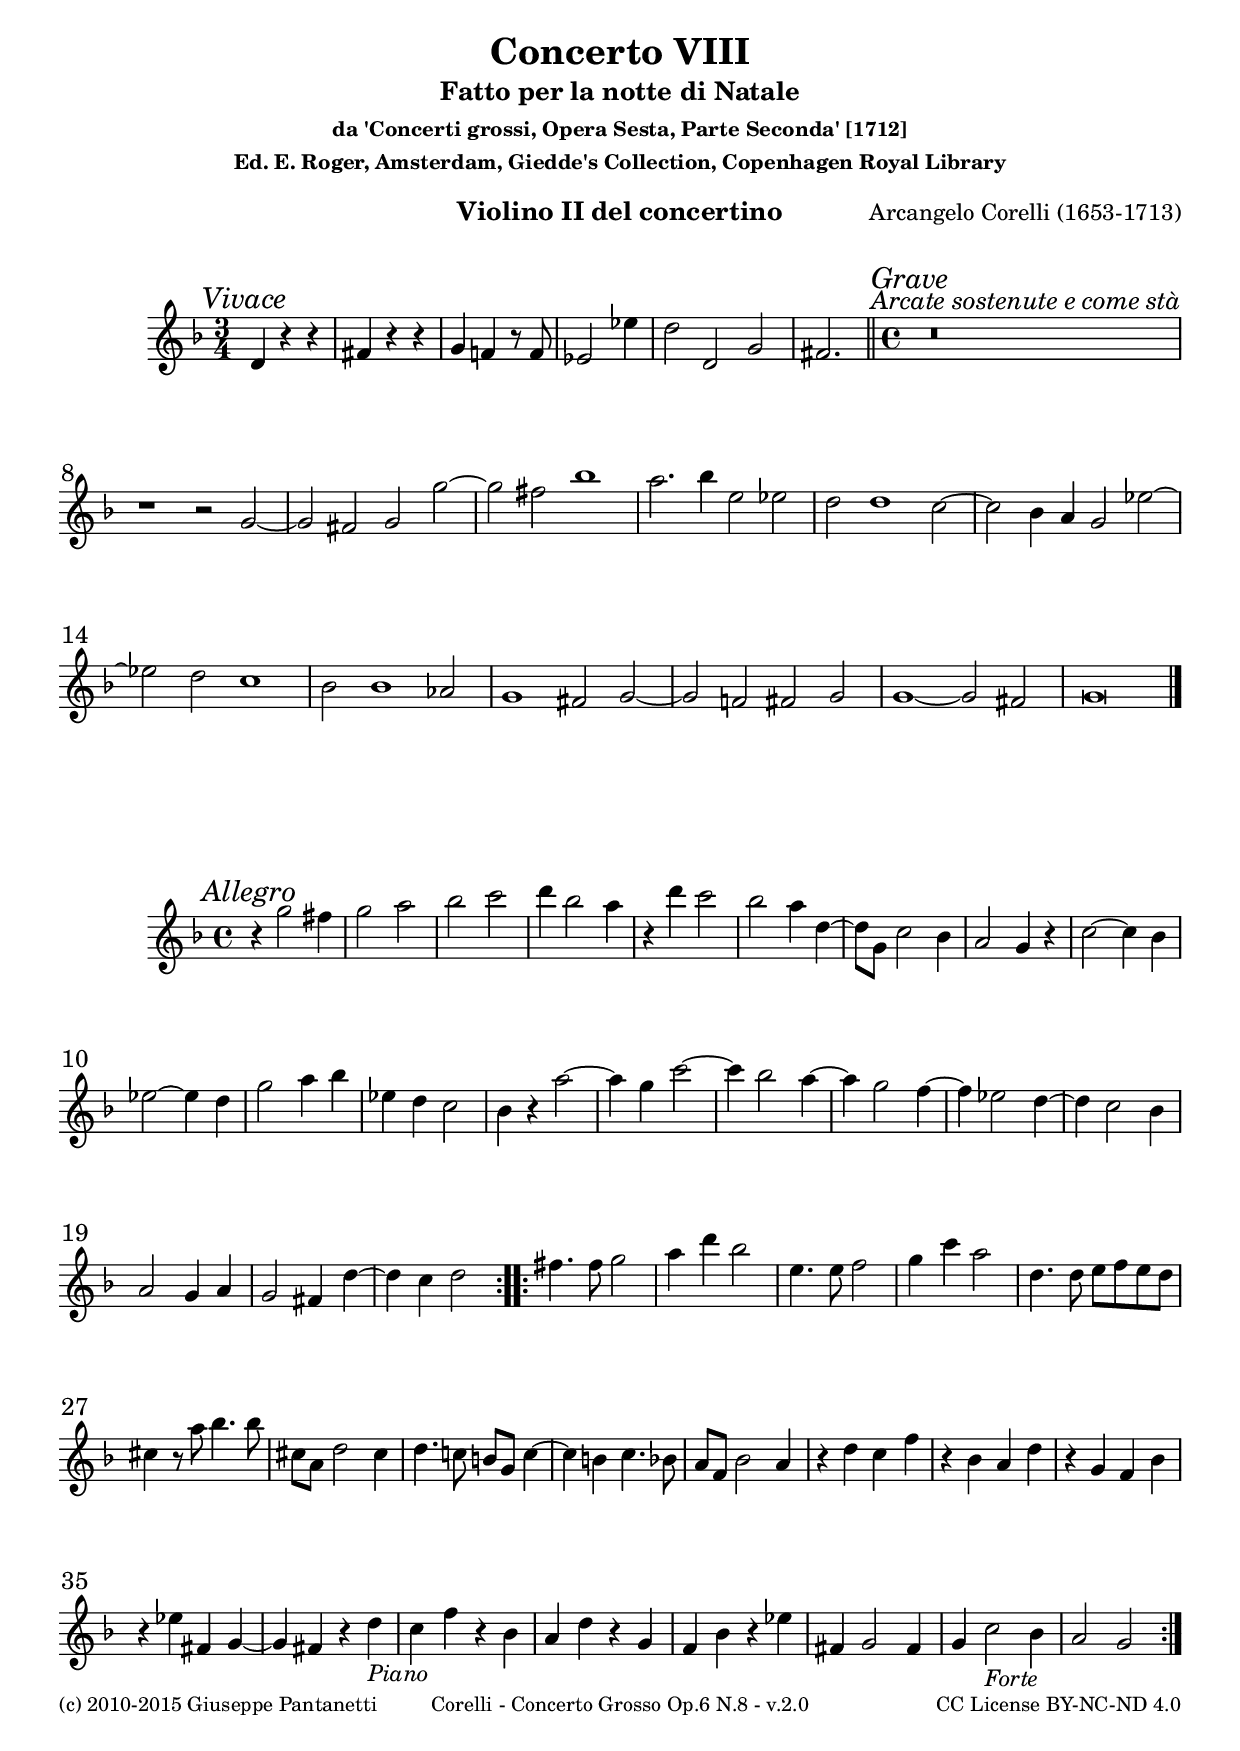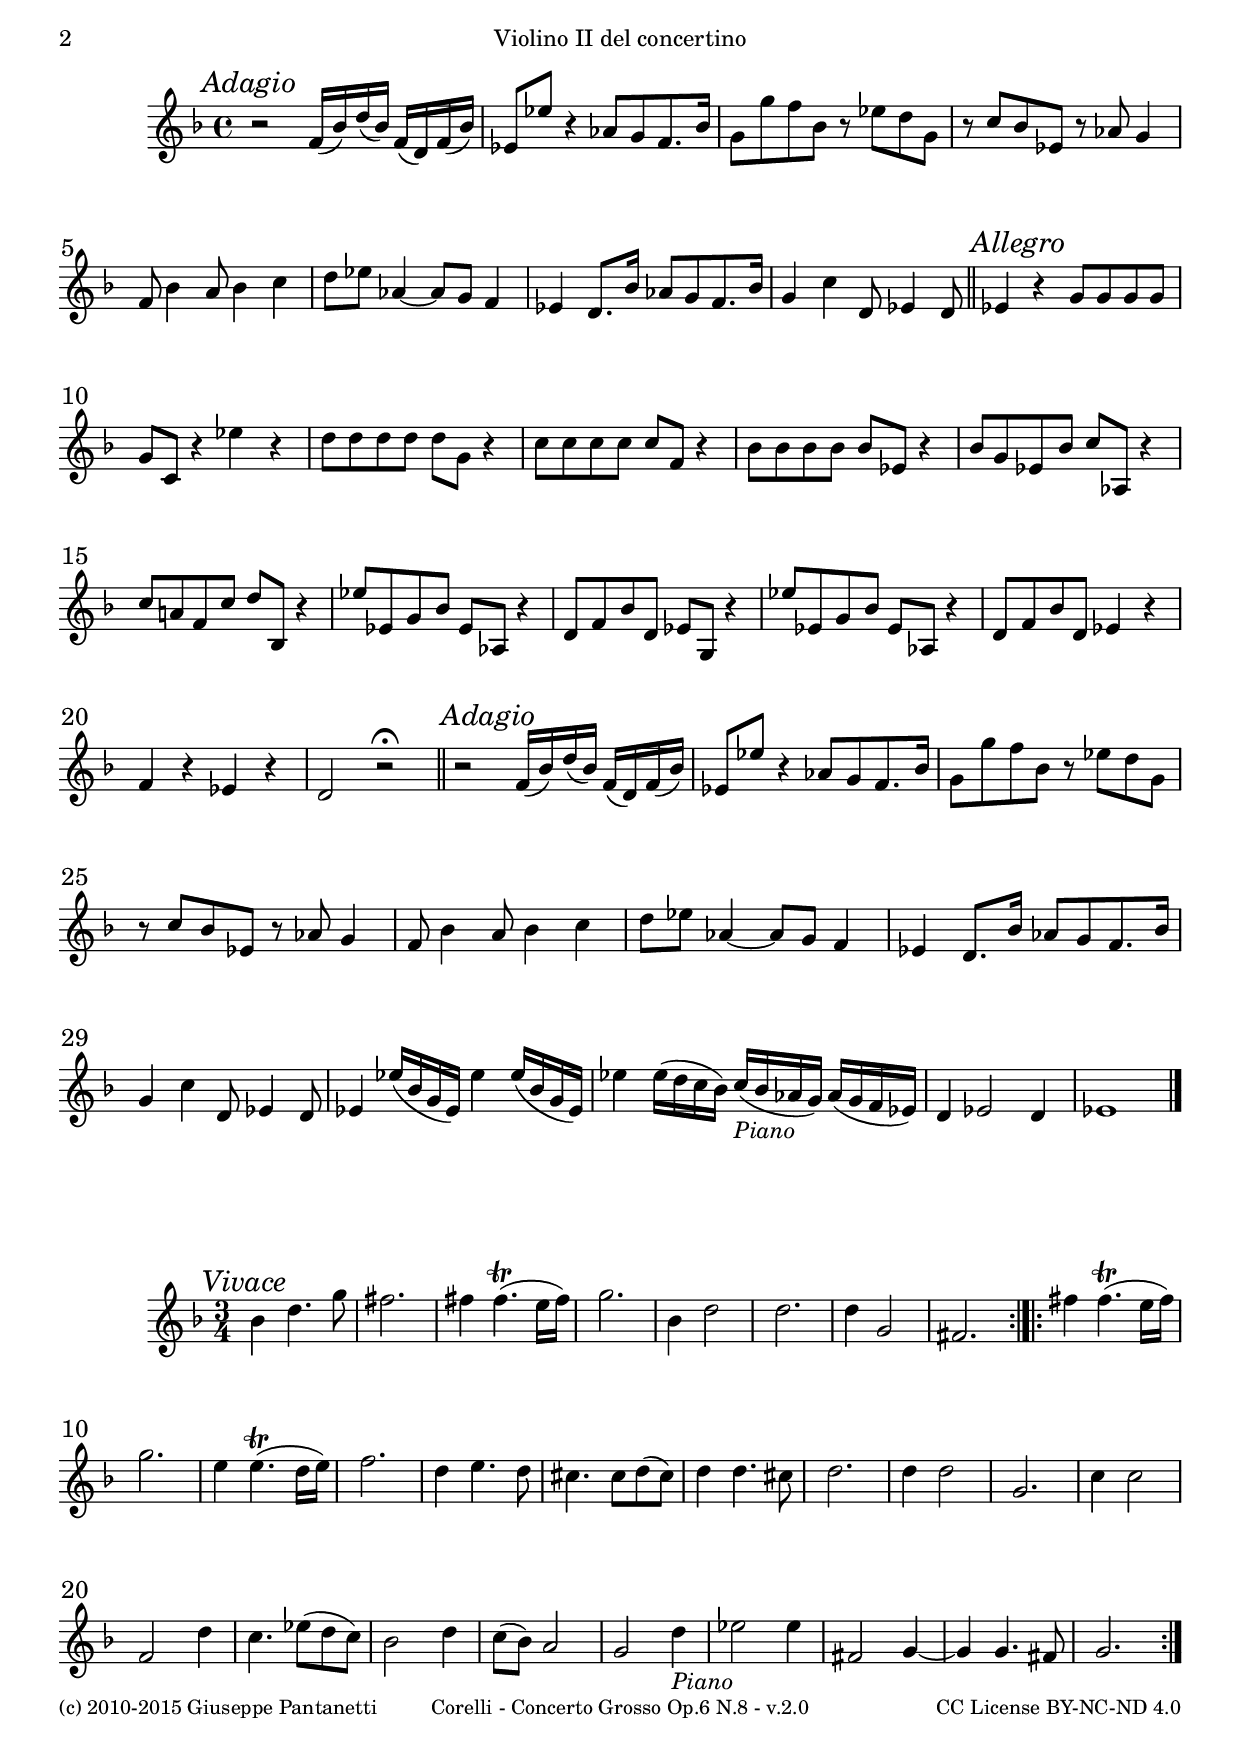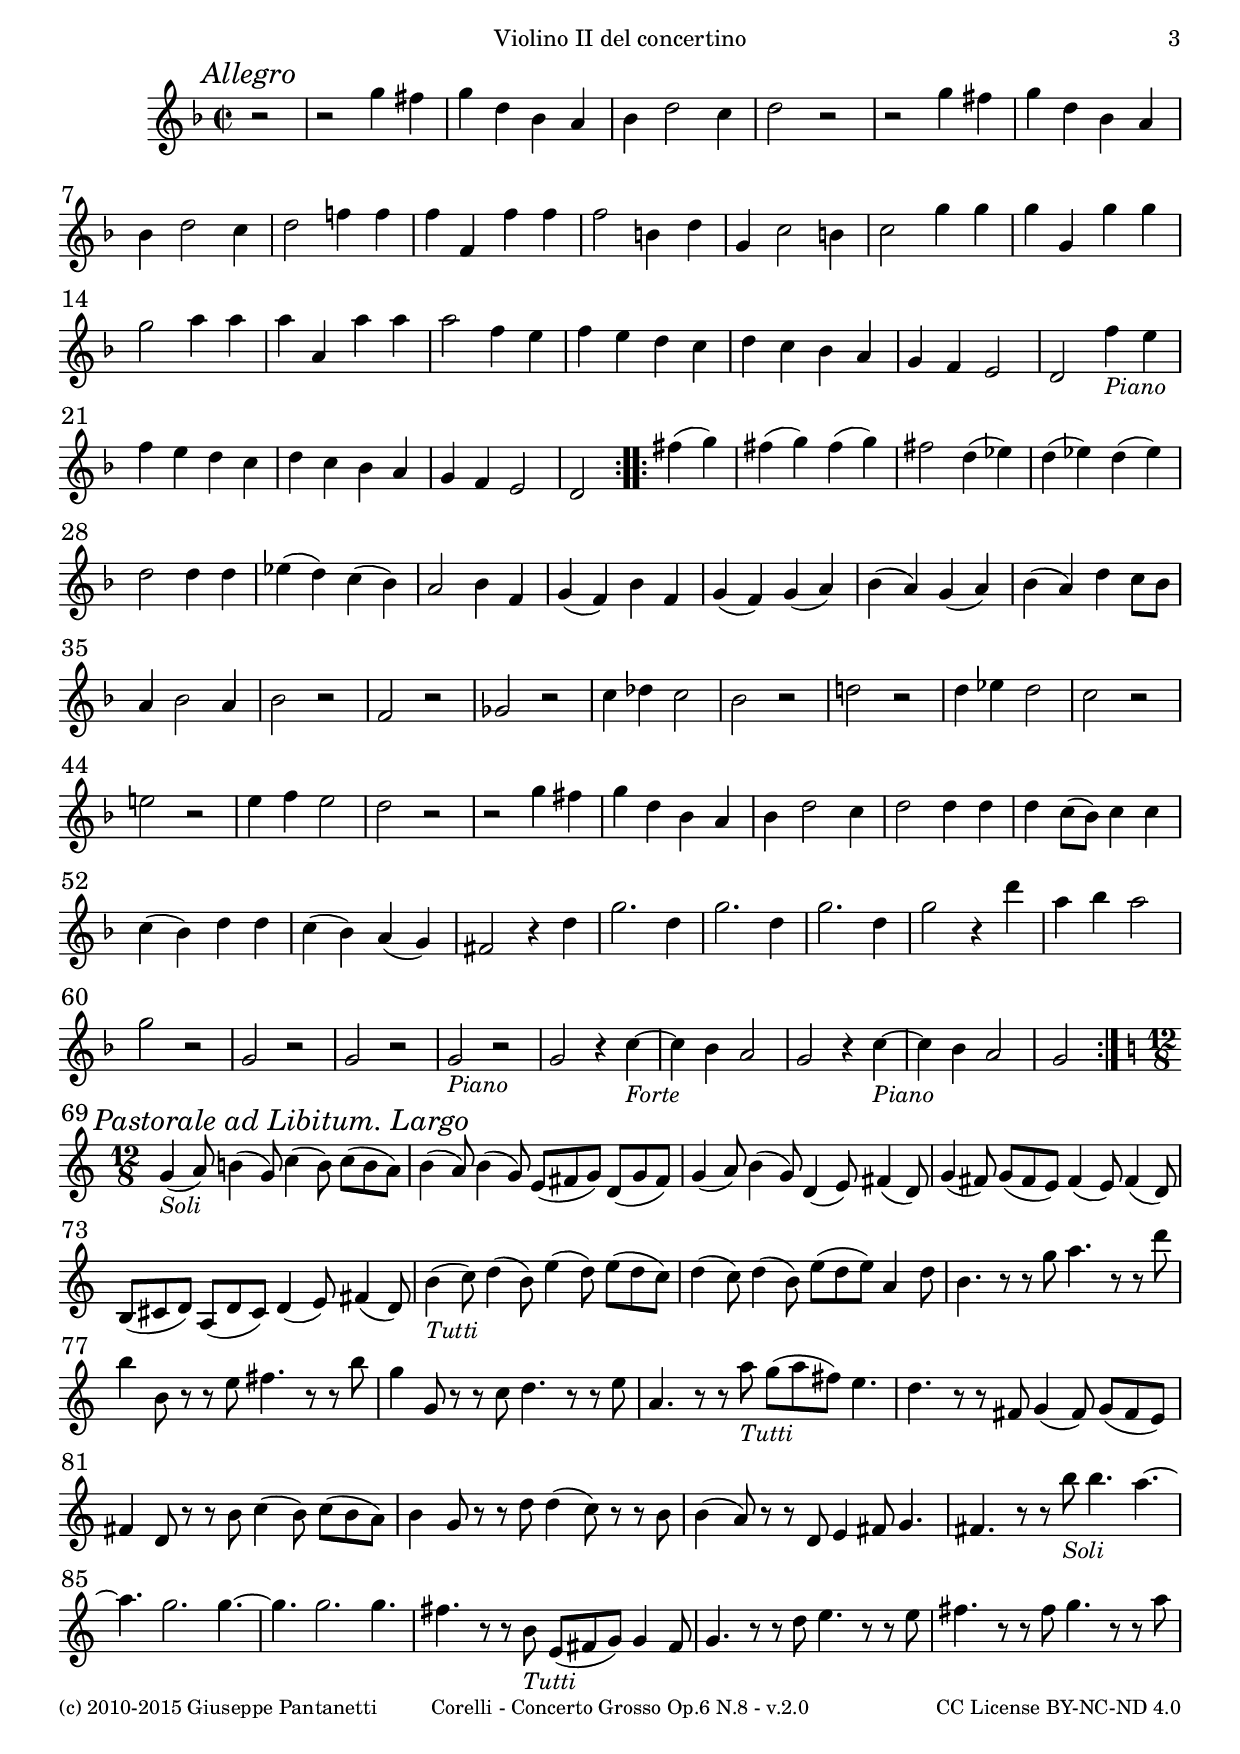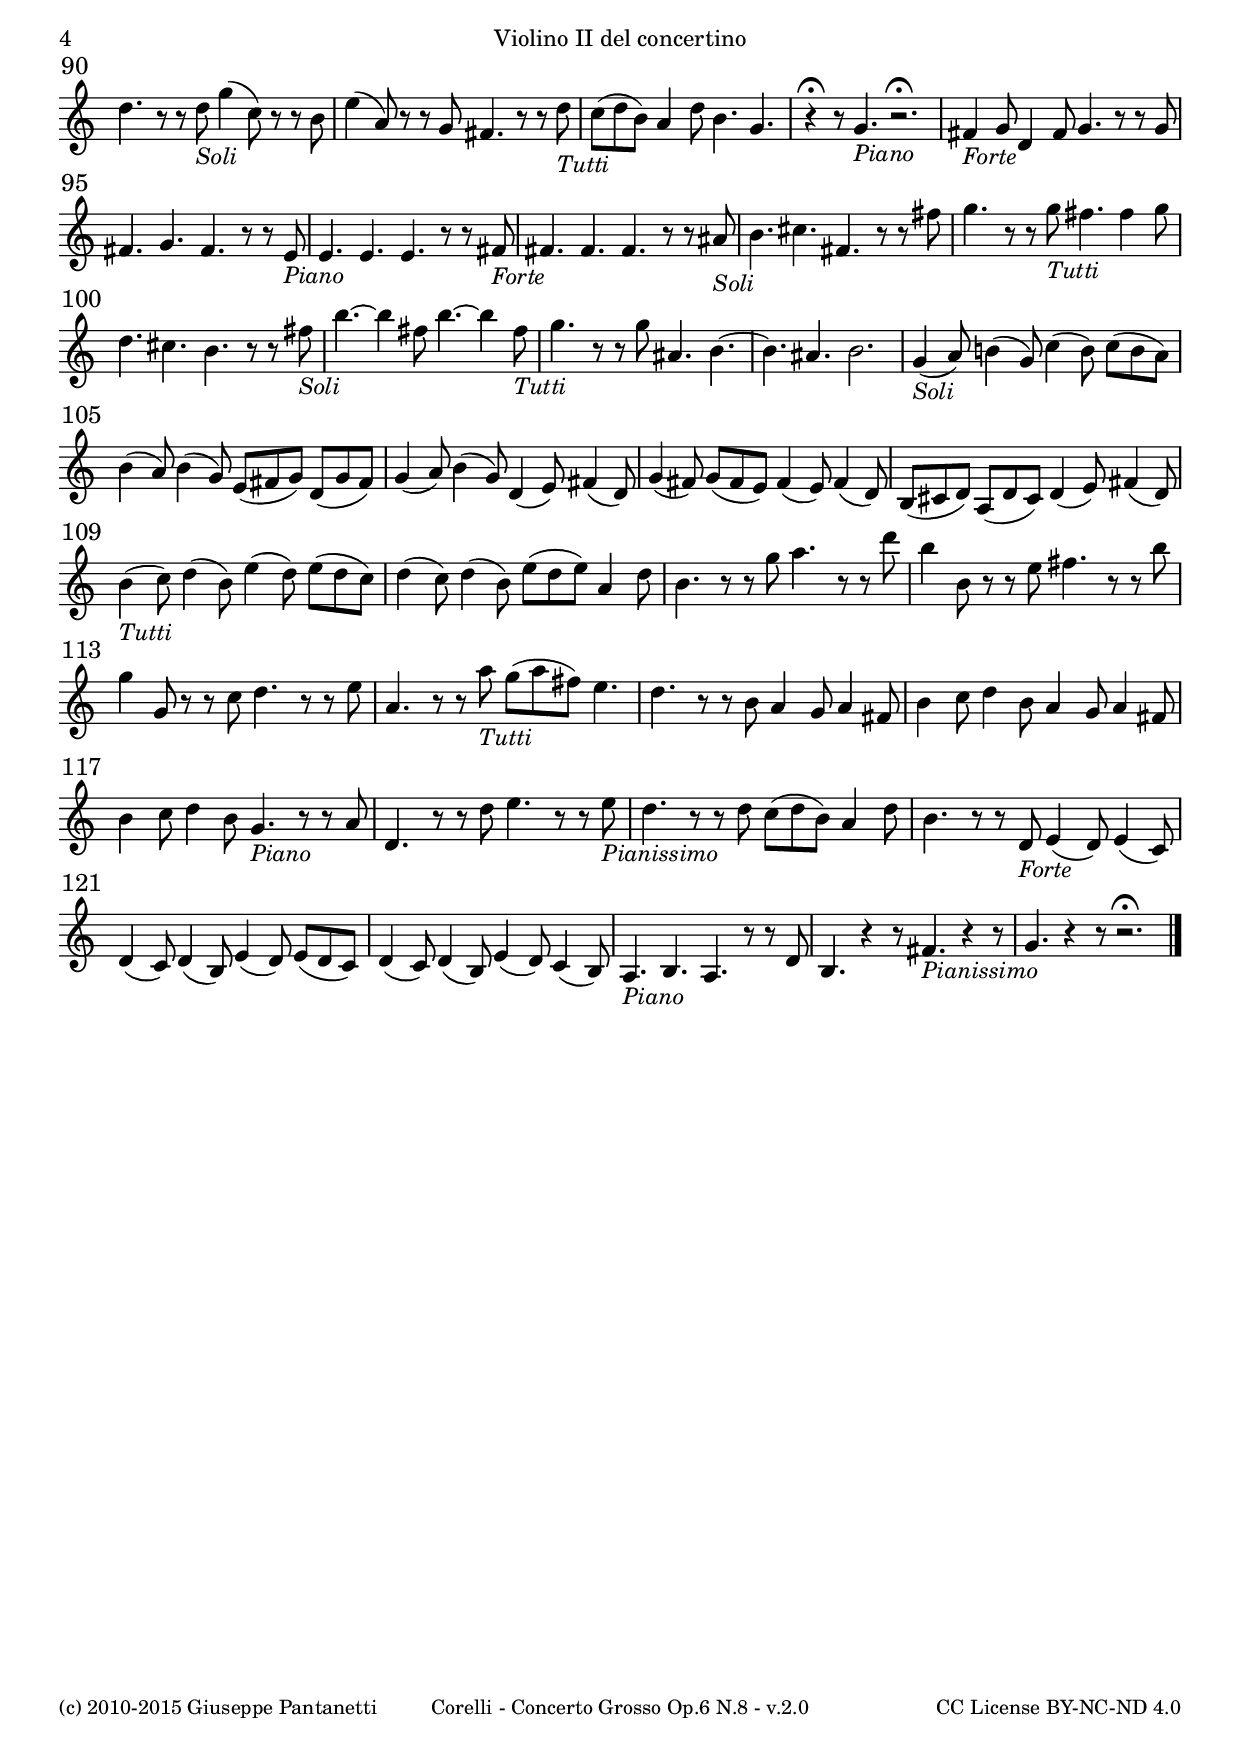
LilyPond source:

\include "corelli-op6n8_header.ly"
\include "corelli-op6n8_paper.ly"
\include "corelli-op6n8_utilities.ly"

% #(set-global-staff-size 17.6)

\layout {
	\context { \Score skipBars = ##t }
}

\paper {
	auto-first-page-number = ##t
}

vlIIvivace = \relative c' {
	\global
	\time 3/4
	\key d \minor
	\clef treble

	d4 r r |
	fis r r |
	g f! r8 f |
	ees2 ees'4 |
	\set Score.measureLength = #(ly:make-moment 6 4)
	d2 d, g |
	\set Score.measureLength = #(ly:make-moment 3 4)
	fis2. |
}

vlIIgrave = \relative c'' {
	\global
	\clef treble
	\time 4/4
	\set Score.measureLength = #(ly:make-moment 4 2)

	r\breve |
	r1 r2 g2~ |
	g2 fis g g'~ |
	g fis bes1 |
	a2. bes4 e,2 ees |
	d2 d1 c2~ |
	c2 bes4 a g2 ees'2~ |

	ees2 d c1 |
	bes2 bes1 aes2 |
	g1 fis2 g2~ |
	g f! fis g |
	g1~ g2 fis |
	g\breve | \bar "|."
}

vlIIallegro = \relative c'' {
	\global
	\clef treble
	\key d \minor
	\time 4/4
	\set Score.measureLength = #(ly:make-moment 4 4)

	\repeat volta 2 {

		r4 g'2 fis4 |
		g2 a |
		bes c |
		d4 bes2 a4 |
		r4 d c2 |
		bes a4 d,~ |
		d8 g, c2 bes4 |
		a2 g4 r |
		c2~ c4 bes |
		ees2~ ees4 d |

		g2 a4 bes |
		ees, d c2 |
		bes4 r4 a'2~ |
		a4 g c2~ |
		c4 bes2 a4~ |
		a4 g2 f4~ |
		f ees2 d4~ |
		d c2 bes4 |
		a2 g4 a |
		g2 fis4 d'~ |

		d c d2
	}

	\repeat volta 2 {
		fis4. fis8 g2 |
		a4 d bes2 |
		e,4. e8 f2 |
		g4 c a2 |
		d,4. d8 e f e d |
		cis4 r8 a' bes4. bes8 |

		cis,8 a d2 cis4 |
		d4. c!8 b g c4~|
		c b c4. bes8 | % b8 Modificato in bes8
		a f bes2 a4 |
		r4 d c f |
		r bes, a d |
		r g, f bes |

		r ees fis, g~ |
		g fis r d'_\piano |
		c f r bes,|
		a d r g,|
		f bes r ees|
		fis, g2 fis4|
		g c2_\forte bes4|
		a2 g2
	}
}

vlIIadagio = \relative c' {
	\global

	r2 f16( bes) d( bes) f( d) f( bes) |
	ees,8 ees' r4 aes,8[ g f8. bes16] |
	g8 g' f bes, r ees d g, |
	r c bes ees, r aes g4 |
	f8 bes4 a8 bes4 c |
	d8 ees aes,4~ aes8 g f4 |
	ees d8. bes'16 aes8[ g f8. bes16] |
	g4 c d,8 ees4 d8 |
}

vlIIallegroII = \relative c' {
	\global

	ees4 r g8 g g g |
	g c, r4 ees' r |

	d8 d d d d g, r4 |
	c8 c c c c f, r4|
	bes8 bes bes bes bes ees, r4|
	bes'8 g ees bes' c aes, r4|
	c'8 a! f c' d bes, r4|

	ees'8 ees, g bes ees, aes, r4|
	d8 f bes d, ees g, r4|
	ees''8 ees, g bes ees, aes, r4|
	d8 f bes d, ees4 r |

	f r ees r |
	d2 r\fermata | \bar "||"
}

vlIIadagioII = {
	\vlIIadagio
	\relative c' { ees4 \repeat unfold 2 {ees'16( bes g ees) ees'4}
	ees16( d c bes) c(_\piano bes aes g) aes( g f ees) |
	d4 ees2 d4 |
	ees1 | } \bar "|."
}

vlIIvivaceII = \relative c'' {
	\global
	\key d \minor
	\time 3/4

	bes 4 d4. g8 |
	fis2. |
	<<{fis4 fis4. e16 fis16} {\vivtrill}>>|
	g2. |
	bes,4 d2 |
	d2. |
	d4 g,2 |
	fis2. | \bar ":|.|:"
	<<{fis'4 fis4. e16 fis16} {\vivtrill}>>|
	g2. |

	<<{e4 e4. d16 e16} {\vivtrill}>>|
	f2. |
	d4 e4. d8|
	cis4. cis8 d( cis)|
	d4 d4. cis8|
	d2.|
	d4 d2|
	g,2.|
	c4 c2|
	f,2 d'4|
	c4. ees8( d c)|

	bes2 d4|
	c8( bes) a2|
	g d'4_\piano|
	ees2 ees4|
	fis,2 g4~|
	g g4. fis8|
	g2. | \bar ":|.|:"
}

vlIIallegroIII = \relative c'' {
	\global
	\key d \minor
	\time 2/2

  	\repeat volta 2 {
		\partial 4*2 \repeat unfold 2 { r2 |
		r2 g'4 fis |
		g d bes a |
		bes d2 c4 |
		d2 } f!4 f |
		f f, f' f |
		f2 b,4 d |
		g, c2 b4 |
		c2 g'4 g |
		g g, g' g |

		g2 a4 a |
		a a, a' a |
		a2
		<<{\repeat unfold 2 {f4 e | f e d c | d c bes a | g f e2 | d2}}{s2 | s1*3 | s2 s2_\piano | s1*3 | s2}>>
	}

  	\repeat volta 2 {
		\repeat unfold 3 {fis'4( g) } |
		fis2 \repeat unfold 3 {d4( ees)} |
		d2 d4 d |
		ees(  d) c( bes) |
		a2 \repeat unfold 2 {bes4 f g( f) }

		\repeat unfold 2 {g4( a) bes( a)} d c8 bes |
		a4 bes2 a4 |
		bes2 r|
		f r|
		ges r|
		c4 des c2|
		bes r|
		d! r|
		d4 ees d2|

		c r|
		e! r|
		e4 f e2|
		d r|
		r g4 fis|
		g d bes a|
		bes d2 c4|
		d2 d4 d|
		d c8( bes) c4 c|
		c( bes) d d |
		c( bes) a( g)|
		fis2 r4 \repeat unfold 3 { d'4 g2. } d4 |
		g2 r4 d'4 |
		a bes a2 |
		g2 r | << \repeat unfold 3 {g,2 r} {\repeat unfold 2 {s1} s2_\piano r }>>
		<< {\repeat unfold 2 {g2 r4 c4~ | c bes a2 |}} {s2 s4 s4_\forte s1 s2 s4 s4_\piano s1} >>

		\set Score.measureLength = #(ly:make-moment 2 4)
	        g2
	}
}

vlIIpastoralepiece = \relative c'' {
	g4(_\soli a8) b!4( g8) c4( b8) c8( b a) |
	b4( a8) b4( g8) e( fis g) d( g fis) |

	g4( a8) b4( g8) d4( e8) fis4( d8)
	g4( fis8) g( fis e) fis4( e8) fis4( d8) |
	b( cis d) a( d cis) d4( e8) fis4( d8) |
	b'4(_\tutti c8) d4( b8) e4( d8) e8( d c) |

	d4( c8) d4( b8) e( d e) a,4 d8 |
	b4. r8 r g' a4. r8 r d |
	b4 b,8 r r e fis4. r8 r b |
	g4 g,8 r r c d4. r8 r e|

	a,4. r8 r a'_\tutti g( a fis) e4.|
}

vlIIpastorale = \relative c'' {
	\global
	\key c \major
	\time 12/8

	\vlIIpastoralepiece

	d4. r8 r fis, g4( fis8) g( fis e) |
	fis4 d8 r r b' c4( b8) c( b a) |
	b4 g8 r r d' d4( c8) r r b8|

	b4( a8) r r d, e4 fis8 g4.|
	fis4. r8 r b'_\soli b4. a~|
	a g2. g4.~|
	g g2. g4.|
	fis4. r8 r b,_\tutti e,8( fis g) g4 fis8|

	g4. r8 r d' e4. r8 r e |
	fis4. r8 r fis g4. r8 r a|
	d,4. r8 r d_\soli g4( c,8) r r b|
	e4( a,8) r r g fis4. r8 r d'_\tutti|
	c( d b) a4 d8 b4. g|

	r4^\fermata r8 g4._\piano r2.^\fermata |
	fis4_\forte g8 d4 fis8 g4. r8 r g |

	fis4. g fis r8 r e_\piano |
	e4. e e r8 r fis_\forte |
	fis4. fis fis r8 r ais_\soli |
	b4. cis fis, r8 r fis'|

	g4. r8 r g8_\tutti fis4. fis4 g8 |
	d4. cis b r8 r fis'8_\soli |
	b4.~ b4 fis8 b4.~ b4 fis8_\tutti |
	g4. r8 r g ais,4. b~ |
	b ais b2. |

	\vlIIpastoralepiece
	d4. r8 r b a4 g8 a4 fis8|
	b4 c8 d4 b8 a4 g8 a4 fis8|
	b4 c8 d4 b8 g4._\piano r8 r a |
	d,4. r8 r d'8 e4. r8 r e8_\pianissimo |
	d4. r8 r d c( d b) a4 d8 |
	b4. r8 r d,_\forte e4( d8) e4( c8)|

	d4( c8) d4( b8) e4( d8) e( d c)|
	d4( c8) d4( b8) e4( d8) c4( b8)|
	a4._\piano b a r8 r d |
	b4. r4 r8 fis'4._\pianissimo r4 r8 |
	g4. r4 r8 r2.^\fermata | \bar "|."
}


\header { instrument = "Violino II del concertino" }

\book {
	\score { { \new Staff
		\vivace \vlIIvivace \bar "||"
		\grave  \vlIIgrave
	} }
	\score { { \new Staff
		\allegro \vlIIallegro \pageBreak
	} }
	\score { { \new Staff
		\adagio \time 4/4 \key d \minor \vlIIadagio \bar "||"
		\allegro \vlIIallegroII
		\adagio \vlIIadagioII
	} }
	\score { { \new Staff
		\vivace \vlIIvivaceII \pageBreak
	} }
	\score { { \new Staff
		\allegro \vlIIallegroIII \break
		\pastorale \vlIIpastorale
	} }
}
